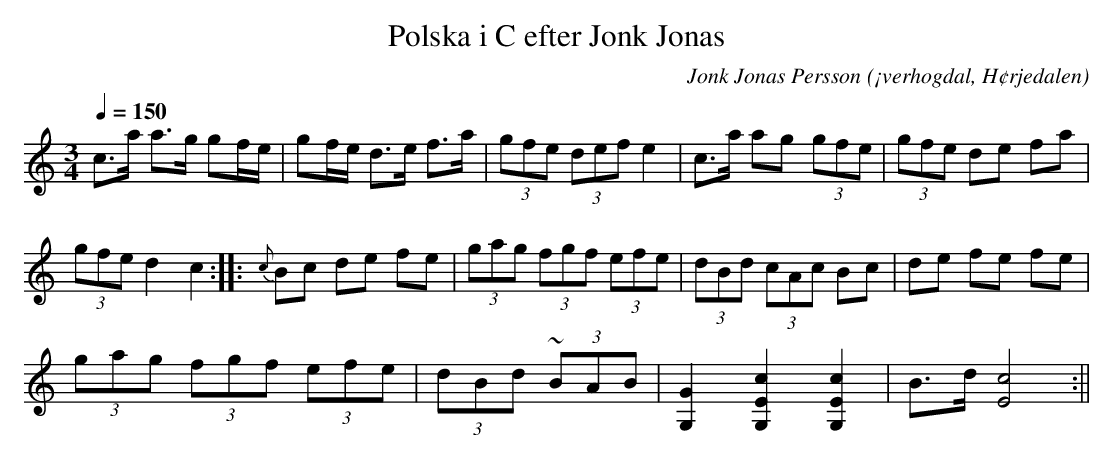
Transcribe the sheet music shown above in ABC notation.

X:1
T:Polska i C efter Jonk Jonas
O:¡verhogdal, H¢rjedalen
Q:1/4=150
M:3/4
C:Jonk Jonas Persson
K:C
c>a a>g gf/2e/2 | gf/2e/2 d>e f>a | (3gfe (3def e2 | c>a ag (3gfe | (3gfe de fa|
(3gfe d2 c2 :||: {c} Bc de fe | (3gag (3fgf (3efe | (3dBd (3cAc Bc | de fe fe |
(3gag (3fgf (3efe | (3dBd (3~BAB | [G2G,2] [c2E2G,2] [c2E2G,2] | B>d [c4E4] :||
